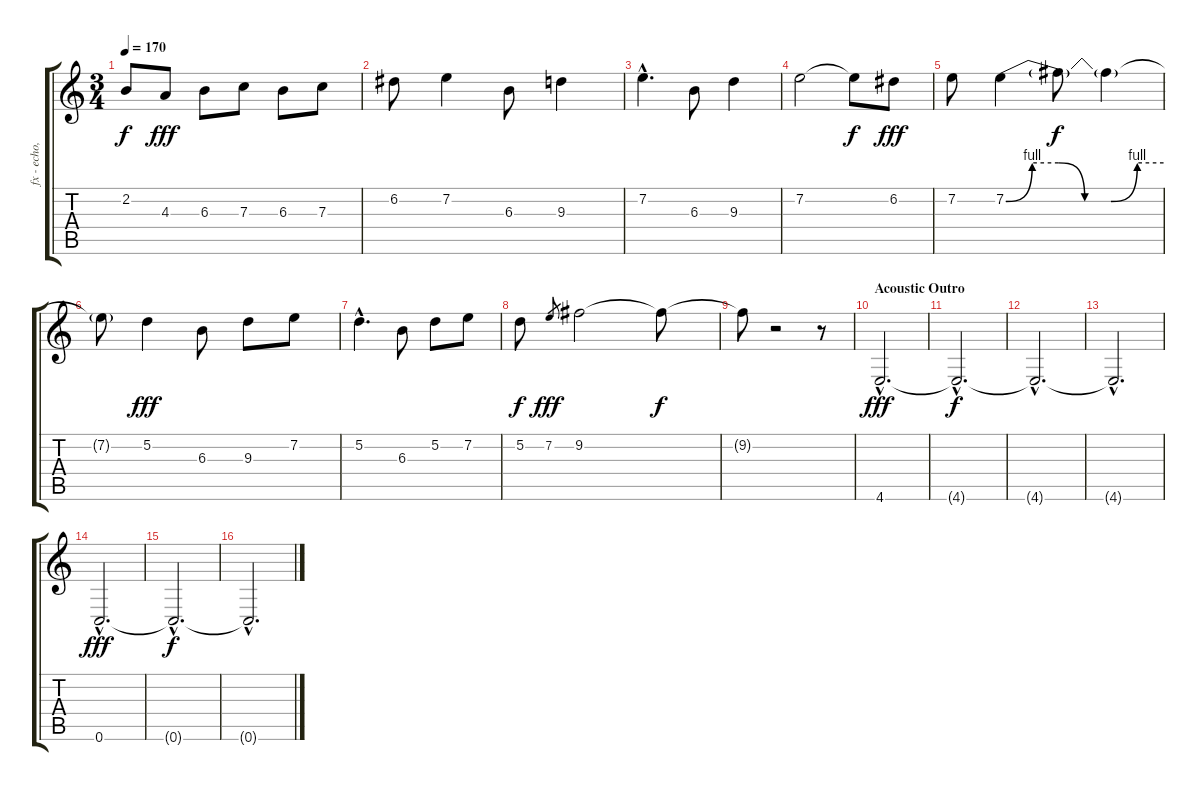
\track ("fx - echo, warm pad " "fx - echo,") {instrument distortionguitar}
\staff {score tabs}
\tuning (D4 A3 F3 C3 G2 C2) {hide}
\ts (3 4)
\tempo 170
\clef g2
\ks c
2.2{t}.8{dy f} 4.3.8{dy fff} 6.3.8 7.3.8 6.3.8 7.3.8 |
6.2.8 7.2.4 6.3.8 9.3.4 |
7.2{hac}.4{d} 6.3.8 9.3.4 |
7.2.2 7.2{t}.8{dy f} 6.2.8{dy fff} |
7.2.8 7.2{be (custom 0 0 10 4 20 4 30 0 40 0 50 4 60 4)}.4 7.2{t}.8{dy f} 7.2{t}.4 |
7.2{t}.8 5.2.4{dy fff} 6.3.8 9.3.8 7.2.8 |
5.2{hac}.4{d} 6.3.8 5.2.8 7.2.8 |
5.2.8{dy f} 7.2.8{gr dy fff} 9.2.2 9.2{t}.8{dy f} |
9.2{t}.8 r.2 r.8 |
\section ("" "Acoustic Outro")
4.6{hac}.2{d dy fff volume 7 instrument pad2warm} |
4.6{hac t}.2{d dy f} |
4.6{hac t}.2{d} |
4.6{hac t}.2{d} |
0.6{hac}.2{d dy fff} |
0.6{hac t}.2{d dy f} |
0.6{hac t}.2{d}
